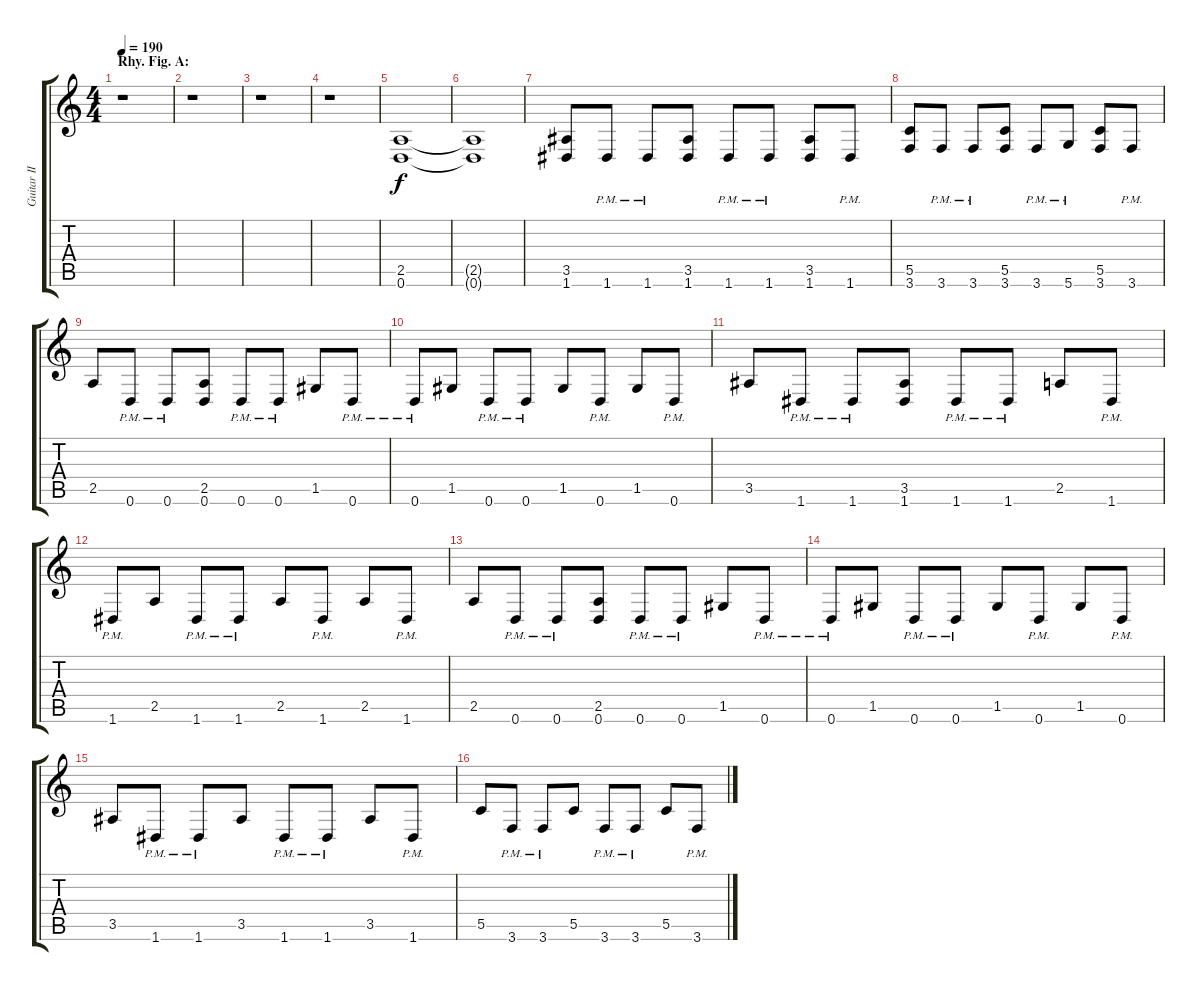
\track ("Guitar II" "Guitar II") {instrument distortionguitar}
\staff {score tabs}
\tuning (D4 A3 F3 C3 G2 D2) {hide}
\ts (4 4)
\section ("" "Rhy. Fig. A:")
\tempo 190
\clef g2
\ks c
r.1{dy f instrument distortionguitar} |
r.1 |
r.1 |
r.1 |
(2.5 0.6).1 |
(2.5{t} 0.6{t}).1 |
(3.5 1.6).8 1.6{pm}.8 1.6{pm}.8 (3.5 1.6).8 1.6{pm}.8 1.6{pm}.8 (3.5 1.6).8 1.6{pm}.8 |
(5.5 3.6).8 3.6{pm}.8 3.6{pm}.8 (5.5 3.6).8 3.6{pm}.8 5.6{pm}.8 (5.5 3.6).8 3.6{pm}.8 |
2.5.8 0.6{pm}.8 0.6{pm}.8 (2.5 0.6).8 0.6{pm}.8 0.6{pm}.8 1.5.8 0.6{pm}.8 |
0.6{pm}.8 1.5.8 0.6{pm}.8 0.6{pm}.8 1.5.8 0.6{pm}.8 1.5.8 0.6{pm}.8 |
3.5.8 1.6{pm}.8 1.6{pm}.8 (3.5 1.6).8 1.6{pm}.8 1.6{pm}.8 2.5.8 1.6{pm}.8 |
1.6{pm}.8 2.5.8 1.6{pm}.8 1.6{pm}.8 2.5.8 1.6{pm}.8 2.5.8 1.6{pm}.8 |
2.5.8 0.6{pm}.8 0.6{pm}.8 (2.5 0.6).8 0.6{pm}.8 0.6{pm}.8 1.5.8 0.6{pm}.8 |
0.6{pm}.8 1.5.8 0.6{pm}.8 0.6{pm}.8 1.5.8 0.6{pm}.8 1.5.8 0.6{pm}.8 |
3.5.8 1.6{pm}.8 1.6{pm}.8 3.5.8 1.6{pm}.8 1.6{pm}.8 3.5.8 1.6{pm}.8 |
5.5.8 3.6{pm}.8 3.6{pm}.8 5.5.8 3.6{pm}.8 3.6{pm}.8 5.5.8 3.6{pm}.8
